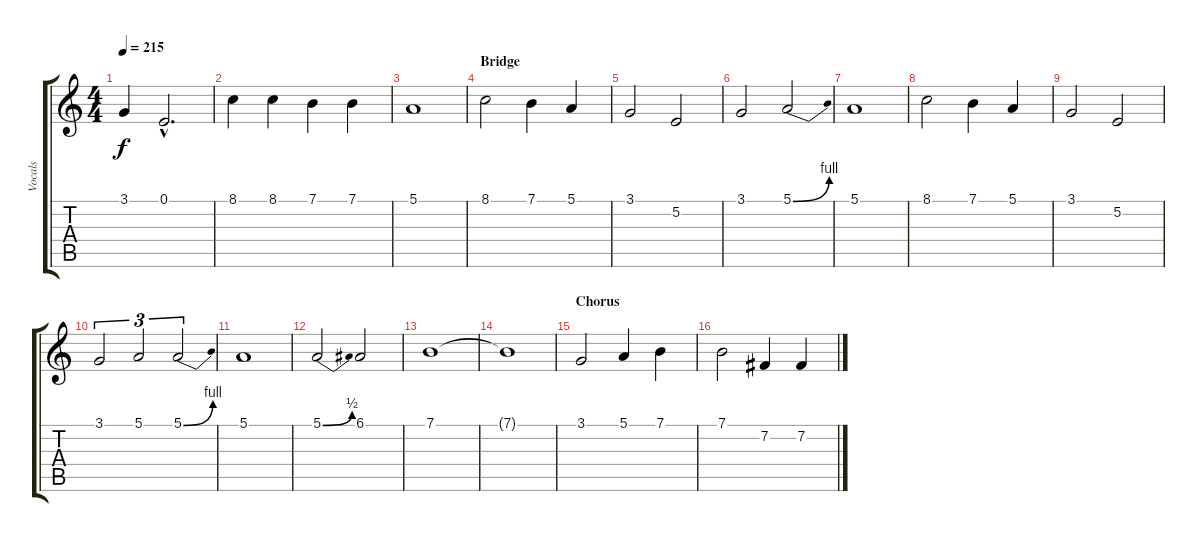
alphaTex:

\track ("Vocals" "Vocals") {instrument stringensemble1}
\staff {score tabs}
\tuning (E4 B3 G3 D3 A2 E2) {hide}
\ts (4 4)
\tempo 215
\clef g2
\ks c
3.1.4{dy f} 0.1{hac}.2{d} |
8.1.4 8.1.4 7.1.4 7.1.4 |
5.1.1 |
\section ("" "Bridge")
8.1.2 7.1.4 5.1.4 |
3.1.2 5.2.2 |
3.1.2 5.1{be (bend 0 0 60 4)}.2 |
5.1.1 |
8.1.2 7.1.4 5.1.4 |
3.1.2 5.2.2 |
3.1.2{tu (3 2)} 5.1.2{tu (3 2)} 5.1{be (bend 0 0 60 4)}.2{tu (3 2)} |
5.1.1 |
5.1{be (bend 0 0 60 2)}.2 6.1.2 |
7.1.1 |
7.1{t}.1 |
\section ("" "Chorus")
3.1.2 5.1.4 7.1.4 |
7.1.2 7.2.4 7.2.4
